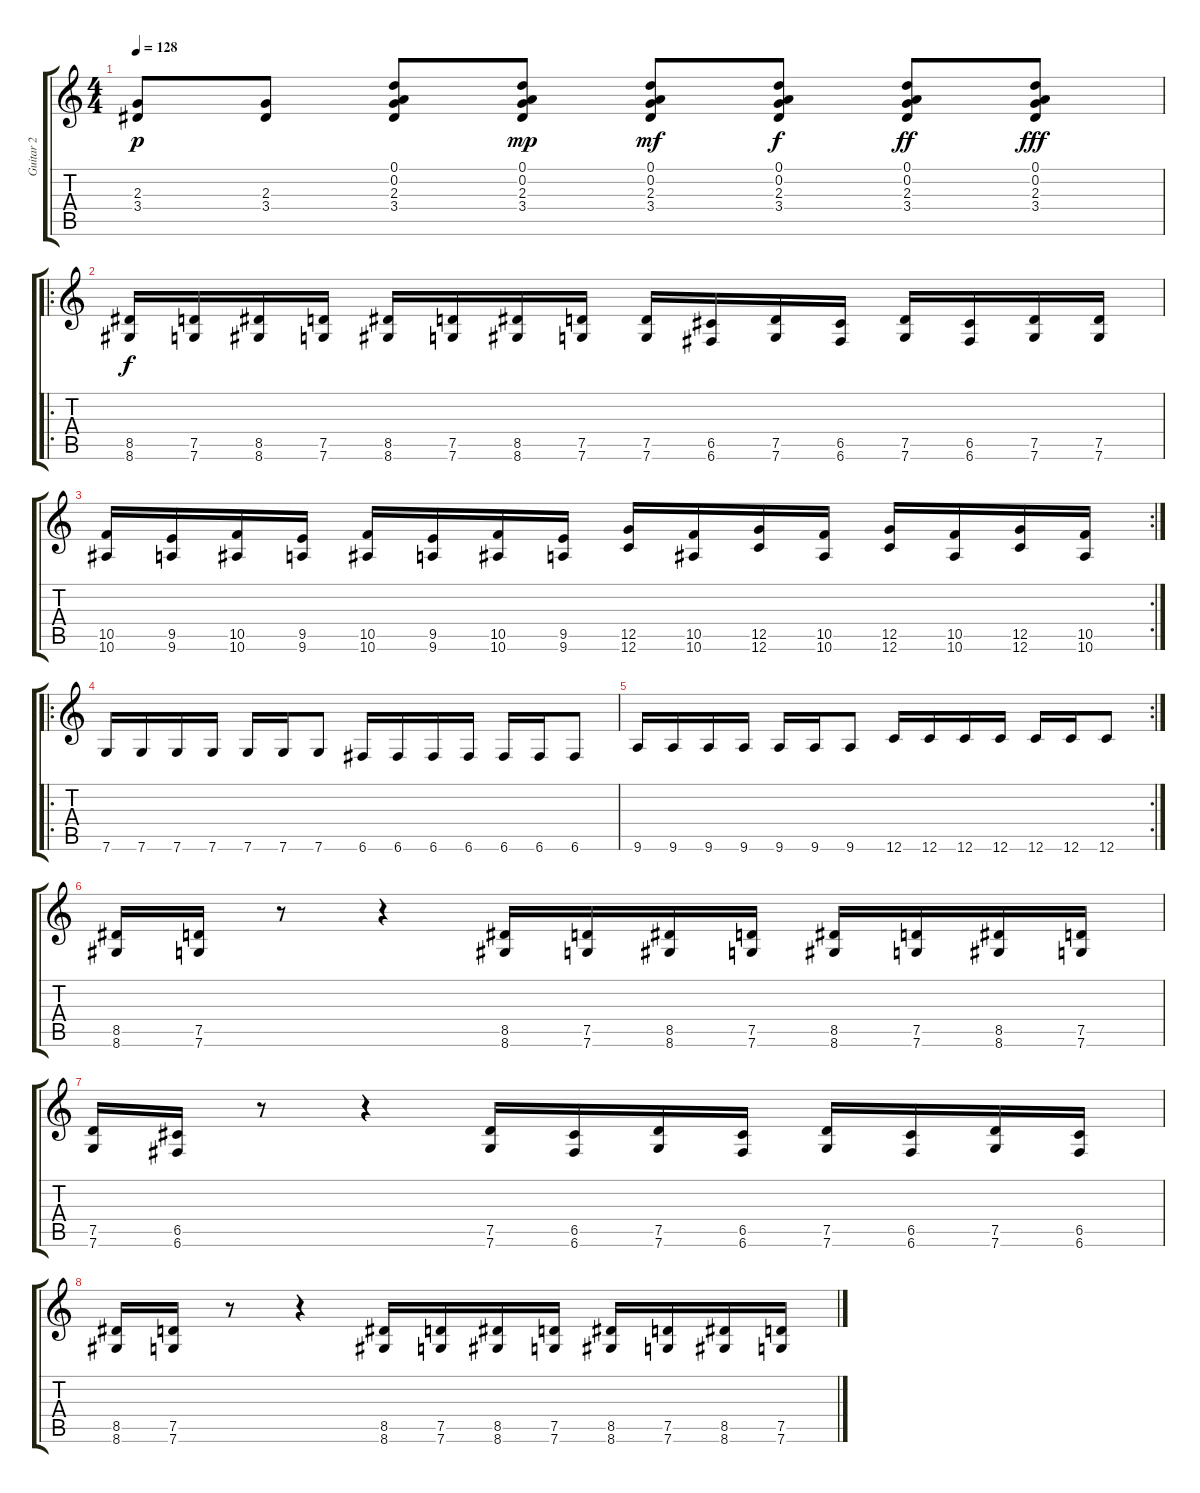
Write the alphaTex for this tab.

\track ("Guitar 2" "Guitar 2") {instrument distortionguitar}
\staff {score tabs}
\tuning (D4 A3 F3 C3 G2 C2) {hide}
\ts (4 4)
\tempo 128
\clef g2
\ks c
(2.3 3.4).8{dy p} (2.3 3.4).8 (0.1 0.2 2.3 3.4).8 (0.1 0.2 2.3 3.4).8{dy mp} (0.1 0.2 2.3 3.4).8{dy mf} (0.1 0.2 2.3 3.4).8{dy f} (0.1 0.2 2.3 3.4).8{dy ff} (0.1 0.2 2.3 3.4).8{dy fff} |
\ro
(8.5 8.6).16{dy f} (7.5 7.6).16 (8.5 8.6).16 (7.5 7.6).16 (8.5 8.6).16 (7.5 7.6).16 (8.5 8.6).16 (7.5 7.6).16 (7.5 7.6).16 (6.5 6.6).16 (7.5 7.6).16 (6.5 6.6).16 (7.5 7.6).16 (6.5 6.6).16 (7.5 7.6).16 (7.5 7.6).16 |
\rc 2
(10.5 10.6).16 (9.5 9.6).16 (10.5 10.6).16 (9.5 9.6).16 (10.5 10.6).16 (9.5 9.6).16 (10.5 10.6).16 (9.5 9.6).16 (12.5 12.6).16 (10.5 10.6).16 (12.5 12.6).16 (10.5 10.6).16 (12.5 12.6).16 (10.5 10.6).16 (12.5 12.6).16 (10.5 10.6).16 |
\ro
7.6.16 7.6.16 7.6.16 7.6.16 7.6.16 7.6.16 7.6.8 6.6.16 6.6.16 6.6.16 6.6.16 6.6.16 6.6.16 6.6.8 |
\rc 2
9.6.16 9.6.16 9.6.16 9.6.16 9.6.16 9.6.16 9.6.8 12.6.16 12.6.16 12.6.16 12.6.16 12.6.16 12.6.16 12.6.8 |
(8.5 8.6).16 (7.5 7.6).16 r.8 r.4 (8.5 8.6).16 (7.5 7.6).16 (8.5 8.6).16 (7.5 7.6).16 (8.5 8.6).16 (7.5 7.6).16 (8.5 8.6).16 (7.5 7.6).16 |
(7.5 7.6).16 (6.5 6.6).16 r.8 r.4 (7.5 7.6).16 (6.5 6.6).16 (7.5 7.6).16 (6.5 6.6).16 (7.5 7.6).16 (6.5 6.6).16 (7.5 7.6).16 (6.5 6.6).16 |
(8.5 8.6).16 (7.5 7.6).16 r.8 r.4 (8.5 8.6).16 (7.5 7.6).16 (8.5 8.6).16 (7.5 7.6).16 (8.5 8.6).16 (7.5 7.6).16 (8.5 8.6).16 (7.5 7.6).16
